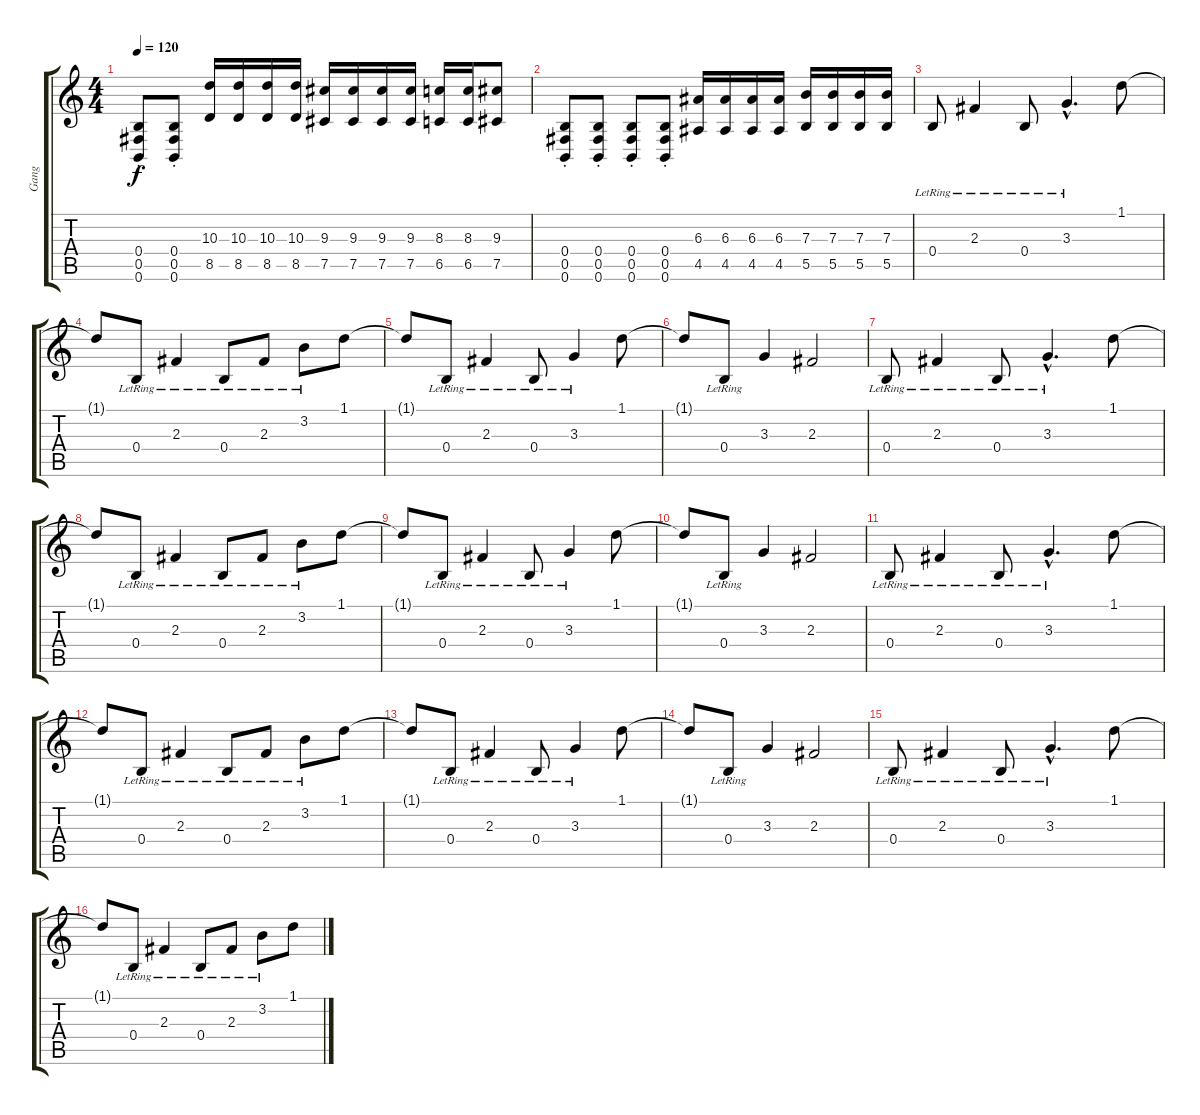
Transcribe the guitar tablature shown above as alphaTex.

\track ("Gang" "Gang") {instrument distortionguitar}
\staff {score tabs}
\tuning (Db4 Ab3 E3 B2 Gb2 B1) {hide}
\ts (4 4)
\tempo 120
\clef g2
\ks c
(0.4{st} 0.5{st} 0.6).8{dy f} (0.4{st} 0.5{st} 0.6).8 (10.3 8.5).16 (10.3 8.5).16 (10.3 8.5).16 (10.3 8.5).16 (9.3 7.5).16 (9.3 7.5).16 (9.3 7.5).16 (9.3 7.5).16 (8.3 6.5).16 (8.3 6.5).16 (9.3 7.5).8 |
(0.4{st} 0.5{st} 0.6).8 (0.4{st} 0.5{st} 0.6).8 (0.4{st} 0.5{st} 0.6).8 (0.4{st} 0.5{st} 0.6).8 (6.3 4.5).16 (6.3 4.5).16 (6.3 4.5).16 (6.3 4.5).16 (7.3 5.5).16 (7.3 5.5).16 (7.3 5.5).16 (7.3 5.5).16 |
0.4{lr}.8{instrument acousticguitarsteel} 2.3{lr}.4 0.4{lr}.8 3.3{hac lr}.4{d} 1.1.8 |
1.1{t}.8 0.4{lr}.8 2.3{lr}.4 0.4{lr}.8 2.3{lr}.8 3.2{lr}.8 1.1.8 |
1.1{t}.8 0.4{lr}.8 2.3{lr}.4 0.4{lr}.8 3.3{lr}.4 1.1.8 |
1.1{t}.8 0.4{lr}.8 3.3.4 2.3.2 |
0.4{lr}.8 2.3{lr}.4 0.4{lr}.8 3.3{hac lr}.4{d} 1.1.8 |
1.1{t}.8 0.4{lr}.8 2.3{lr}.4 0.4{lr}.8 2.3{lr}.8 3.2{lr}.8 1.1.8 |
1.1{t}.8 0.4{lr}.8 2.3{lr}.4 0.4{lr}.8 3.3{lr}.4 1.1.8 |
1.1{t}.8 0.4{lr}.8 3.3.4 2.3.2 |
0.4{lr}.8 2.3{lr}.4 0.4{lr}.8 3.3{hac lr}.4{d} 1.1.8 |
1.1{t}.8 0.4{lr}.8 2.3{lr}.4 0.4{lr}.8 2.3{lr}.8 3.2{lr}.8 1.1.8 |
1.1{t}.8 0.4{lr}.8 2.3{lr}.4 0.4{lr}.8 3.3{lr}.4 1.1.8 |
1.1{t}.8 0.4{lr}.8 3.3.4 2.3.2 |
0.4{lr}.8 2.3{lr}.4 0.4{lr}.8 3.3{hac lr}.4{d} 1.1.8 |
1.1{t}.8 0.4{lr}.8 2.3{lr}.4 0.4{lr}.8 2.3{lr}.8 3.2{lr}.8 1.1.8
